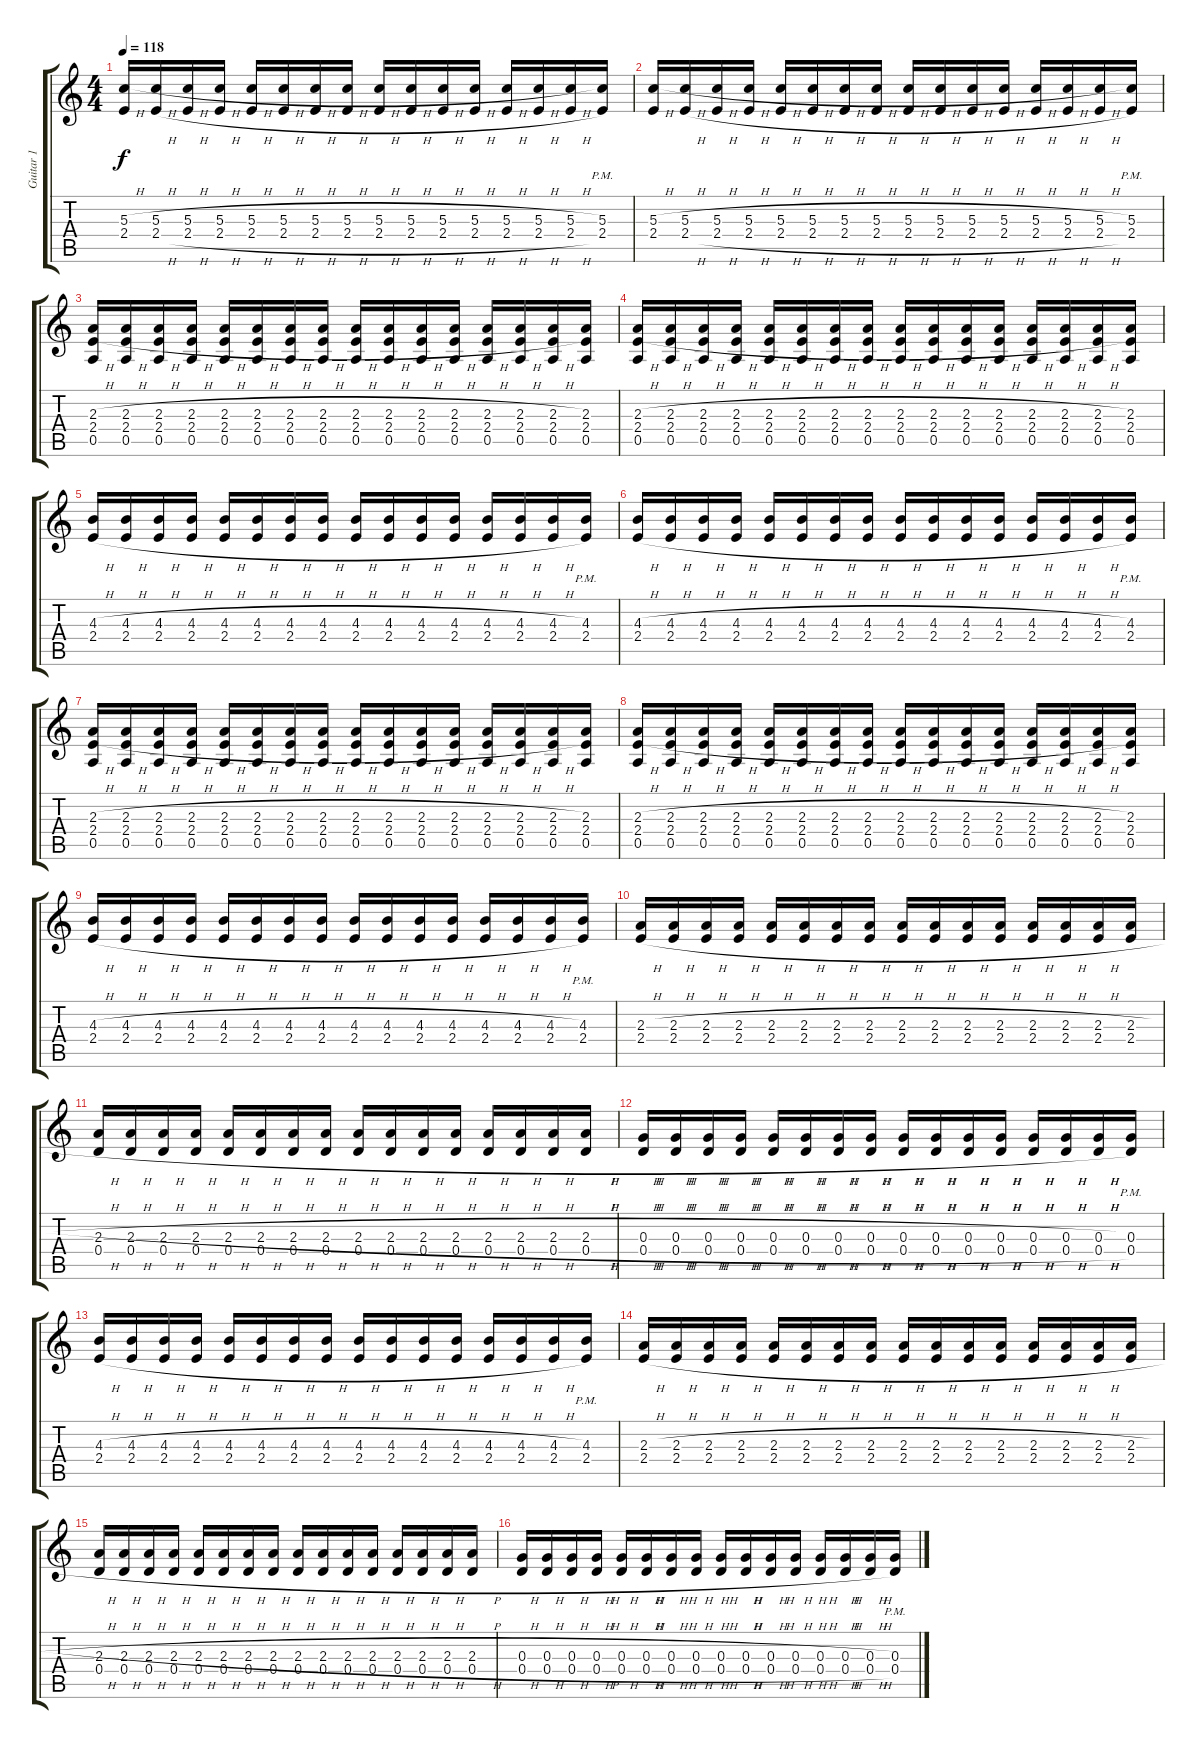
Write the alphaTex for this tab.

\track ("Guitar 1" "Guitar 1") {instrument acousticguitarsteel}
\staff {score tabs}
\tuning (E4 B3 G3 D3 A2 E2) {hide}
\ts (4 4)
\tempo 118
\clef g2
\ks c
(5.3{h} 2.4).16{txt " " dy f} (5.3{h} 2.4{h}).16 (5.3{h} 2.4{h}).16 (5.3{h} 2.4{h}).16 (5.3{h} 2.4{h}).16 (5.3{h} 2.4{h}).16 (5.3{h} 2.4{h}).16 (5.3{h} 2.4{h}).16 (5.3{h} 2.4{h}).16 (5.3{h} 2.4{h}).16 (5.3{h} 2.4{h}).16 (5.3{h} 2.4{h}).16 (5.3{h} 2.4{h}).16 (5.3{h} 2.4{h}).16 (5.3{h} 2.4{h}).16 (5.3{pm} 2.4{pm}).16 |
(5.3{h} 2.4).16{txt " "} (5.3{h} 2.4{h}).16 (5.3{h} 2.4{h}).16 (5.3{h} 2.4{h}).16 (5.3{h} 2.4{h}).16 (5.3{h} 2.4{h}).16 (5.3{h} 2.4{h}).16 (5.3{h} 2.4{h}).16 (5.3{h} 2.4{h}).16 (5.3{h} 2.4{h}).16 (5.3{h} 2.4{h}).16 (5.3{h} 2.4{h}).16 (5.3{h} 2.4{h}).16 (5.3{h} 2.4{h}).16 (5.3{h} 2.4{h}).16 (5.3{pm} 2.4{pm}).16 |
(2.3{h} 2.4{h} 0.5).16 (2.3{h} 2.4{h} 0.5).16 (2.3{h} 2.4{h} 0.5).16 (2.3{h} 2.4{h} 0.5).16 (2.3{h} 2.4{h} 0.5).16 (2.3{h} 2.4{h} 0.5).16 (2.3{h} 2.4{h} 0.5).16 (2.3{h} 2.4{h} 0.5).16 (2.3{h} 2.4{h} 0.5).16 (2.3{h} 2.4{h} 0.5).16 (2.3{h} 2.4{h} 0.5).16 (2.3{h} 2.4{h} 0.5).16 (2.3{h} 2.4{h} 0.5).16 (2.3{h} 2.4{h} 0.5).16 (2.3{h} 2.4{h} 0.5).16 (2.3 2.4 0.5).16 |
(2.3{h} 2.4{h} 0.5).16 (2.3{h} 2.4{h} 0.5).16 (2.3{h} 2.4{h} 0.5).16 (2.3{h} 2.4{h} 0.5).16 (2.3{h} 2.4{h} 0.5).16 (2.3{h} 2.4{h} 0.5).16 (2.3{h} 2.4{h} 0.5).16 (2.3{h} 2.4{h} 0.5).16 (2.3{h} 2.4{h} 0.5).16 (2.3{h} 2.4{h} 0.5).16 (2.3{h} 2.4{h} 0.5).16 (2.3{h} 2.4{h} 0.5).16 (2.3{h} 2.4{h} 0.5).16 (2.3{h} 2.4{h} 0.5).16 (2.3{h} 2.4{h} 0.5).16 (2.3 2.4 0.5).16 |
(4.3{h} 2.4{h}).16{txt " "} (4.3{h} 2.4{h}).16 (4.3{h} 2.4{h}).16 (4.3{h} 2.4{h}).16 (4.3{h} 2.4{h}).16 (4.3{h} 2.4{h}).16 (4.3{h} 2.4{h}).16 (4.3{h} 2.4{h}).16 (4.3{h} 2.4{h}).16 (4.3{h} 2.4{h}).16 (4.3{h} 2.4{h}).16 (4.3{h} 2.4{h}).16 (4.3{h} 2.4{h}).16 (4.3{h} 2.4{h}).16 (4.3{h} 2.4{h}).16 (4.3{pm} 2.4{pm}).16 |
(4.3{h} 2.4{h}).16{txt " "} (4.3{h} 2.4{h}).16 (4.3{h} 2.4{h}).16 (4.3{h} 2.4{h}).16 (4.3{h} 2.4{h}).16 (4.3{h} 2.4{h}).16 (4.3{h} 2.4{h}).16 (4.3{h} 2.4{h}).16 (4.3{h} 2.4{h}).16 (4.3{h} 2.4{h}).16 (4.3{h} 2.4{h}).16 (4.3{h} 2.4{h}).16 (4.3{h} 2.4{h}).16 (4.3{h} 2.4{h}).16 (4.3{h} 2.4{h}).16 (4.3{pm} 2.4{pm}).16 |
(2.3{h} 2.4{h} 0.5).16 (2.3{h} 2.4{h} 0.5).16 (2.3{h} 2.4{h} 0.5).16 (2.3{h} 2.4{h} 0.5).16 (2.3{h} 2.4{h} 0.5).16 (2.3{h} 2.4{h} 0.5).16 (2.3{h} 2.4{h} 0.5).16 (2.3{h} 2.4{h} 0.5).16 (2.3{h} 2.4{h} 0.5).16 (2.3{h} 2.4{h} 0.5).16 (2.3{h} 2.4{h} 0.5).16 (2.3{h} 2.4{h} 0.5).16 (2.3{h} 2.4{h} 0.5).16 (2.3{h} 2.4{h} 0.5).16 (2.3{h} 2.4{h} 0.5).16 (2.3 2.4 0.5).16 |
(2.3{h} 2.4{h} 0.5).16 (2.3{h} 2.4{h} 0.5).16 (2.3{h} 2.4{h} 0.5).16 (2.3{h} 2.4{h} 0.5).16 (2.3{h} 2.4{h} 0.5).16 (2.3{h} 2.4{h} 0.5).16 (2.3{h} 2.4{h} 0.5).16 (2.3{h} 2.4{h} 0.5).16 (2.3{h} 2.4{h} 0.5).16 (2.3{h} 2.4{h} 0.5).16 (2.3{h} 2.4{h} 0.5).16 (2.3{h} 2.4{h} 0.5).16 (2.3{h} 2.4{h} 0.5).16 (2.3{h} 2.4{h} 0.5).16 (2.3{h} 2.4{h} 0.5).16 (2.3 2.4 0.5).16 |
(4.3{h} 2.4{h}).16 (4.3{h} 2.4{h}).16 (4.3{h} 2.4{h}).16 (4.3{h} 2.4{h}).16 (4.3{h} 2.4{h}).16 (4.3{h} 2.4{h}).16 (4.3{h} 2.4{h}).16 (4.3{h} 2.4{h}).16 (4.3{h} 2.4{h}).16 (4.3{h} 2.4{h}).16 (4.3{h} 2.4{h}).16 (4.3{h} 2.4{h}).16 (4.3{h} 2.4{h}).16 (4.3{h} 2.4{h}).16 (4.3{h} 2.4{h}).16 (4.3{pm} 2.4{pm}).16 |
(2.3{h} 2.4{h}).16 (2.3{h} 2.4{h}).16 (2.3{h} 2.4{h}).16 (2.3{h} 2.4{h}).16 (2.3{h} 2.4{h}).16 (2.3{h} 2.4{h}).16 (2.3{h} 2.4{h}).16 (2.3{h} 2.4{h}).16 (2.3{h} 2.4{h}).16 (2.3{h} 2.4{h}).16 (2.3{h} 2.4{h}).16 (2.3{h} 2.4{h}).16 (2.3{h} 2.4{h}).16 (2.3{h} 2.4{h}).16 (2.3{h} 2.4{h}).16 (2.3{h} 2.4{h}).16 |
(2.3{h} 0.4{h}).16 (2.3{h} 0.4{h}).16 (2.3{h} 0.4{h}).16 (2.3{h} 0.4{h}).16 (2.3{h} 0.4{h}).16 (2.3{h} 0.4{h}).16 (2.3{h} 0.4{h}).16 (2.3{h} 0.4{h}).16 (2.3{h} 0.4{h}).16 (2.3{h} 0.4{h}).16 (2.3{h} 0.4{h}).16 (2.3{h} 0.4{h}).16 (2.3{h} 0.4{h}).16 (2.3{h} 0.4{h}).16 (2.3{h} 0.4{h}).16 (2.3{h} 0.4{h}).16 |
(0.3{h} 0.4{h}).16 (0.3{h} 0.4{h}).16 (0.3{h} 0.4{h}).16 (0.3{h} 0.4{h}).16 (0.3{h} 0.4{h}).16 (0.3{h} 0.4{h}).16 (0.3{h} 0.4{h}).16 (0.3{h} 0.4{h}).16 (0.3{h} 0.4{h}).16 (0.3{h} 0.4{h}).16 (0.3{h} 0.4{h}).16 (0.3{h} 0.4{h}).16 (0.3{h} 0.4{h}).16 (0.3{h} 0.4{h}).16 (0.3{h} 0.4{h}).16 (0.3{pm} 0.4).16 |
(4.3{h} 2.4{h}).16 (4.3{h} 2.4{h}).16 (4.3{h} 2.4{h}).16 (4.3{h} 2.4{h}).16 (4.3{h} 2.4{h}).16 (4.3{h} 2.4{h}).16 (4.3{h} 2.4{h}).16 (4.3{h} 2.4{h}).16 (4.3{h} 2.4{h}).16 (4.3{h} 2.4{h}).16 (4.3{h} 2.4{h}).16 (4.3{h} 2.4{h}).16 (4.3{h} 2.4{h}).16 (4.3{h} 2.4{h}).16 (4.3{h} 2.4{h}).16 (4.3{pm} 2.4{pm}).16 |
(2.3{h} 2.4{h}).16 (2.3{h} 2.4{h}).16 (2.3{h} 2.4{h}).16 (2.3{h} 2.4{h}).16 (2.3{h} 2.4{h}).16 (2.3{h} 2.4{h}).16 (2.3{h} 2.4{h}).16 (2.3{h} 2.4{h}).16 (2.3{h} 2.4{h}).16 (2.3{h} 2.4{h}).16 (2.3{h} 2.4{h}).16 (2.3{h} 2.4{h}).16 (2.3{h} 2.4{h}).16 (2.3{h} 2.4{h}).16 (2.3{h} 2.4{h}).16 (2.3{h} 2.4{h}).16 |
(2.3{h} 0.4{h}).16 (2.3{h} 0.4{h}).16 (2.3{h} 0.4{h}).16 (2.3{h} 0.4{h}).16 (2.3{h} 0.4{h}).16 (2.3{h} 0.4{h}).16 (2.3{h} 0.4{h}).16 (2.3{h} 0.4{h}).16 (2.3{h} 0.4{h}).16 (2.3{h} 0.4{h}).16 (2.3{h} 0.4{h}).16 (2.3{h} 0.4{h}).16 (2.3{h} 0.4{h}).16 (2.3{h} 0.4{h}).16 (2.3{h} 0.4{h}).16 (2.3{h} 0.4{h}).16 |
(0.3{h} 0.4{h}).16 (0.3{h} 0.4{h}).16 (0.3{h} 0.4{h}).16 (0.3{h} 0.4{h}).16 (0.3{h} 0.4{h}).16 (0.3{h} 0.4{h}).16 (0.3{h} 0.4{h}).16 (0.3{h} 0.4{h}).16 (0.3{h} 0.4{h}).16 (0.3{h} 0.4{h}).16 (0.3{h} 0.4{h}).16 (0.3{h} 0.4{h}).16 (0.3{h} 0.4{h}).16 (0.3{h} 0.4{h}).16 (0.3{h} 0.4{h}).16 (0.3{pm} 0.4).16
